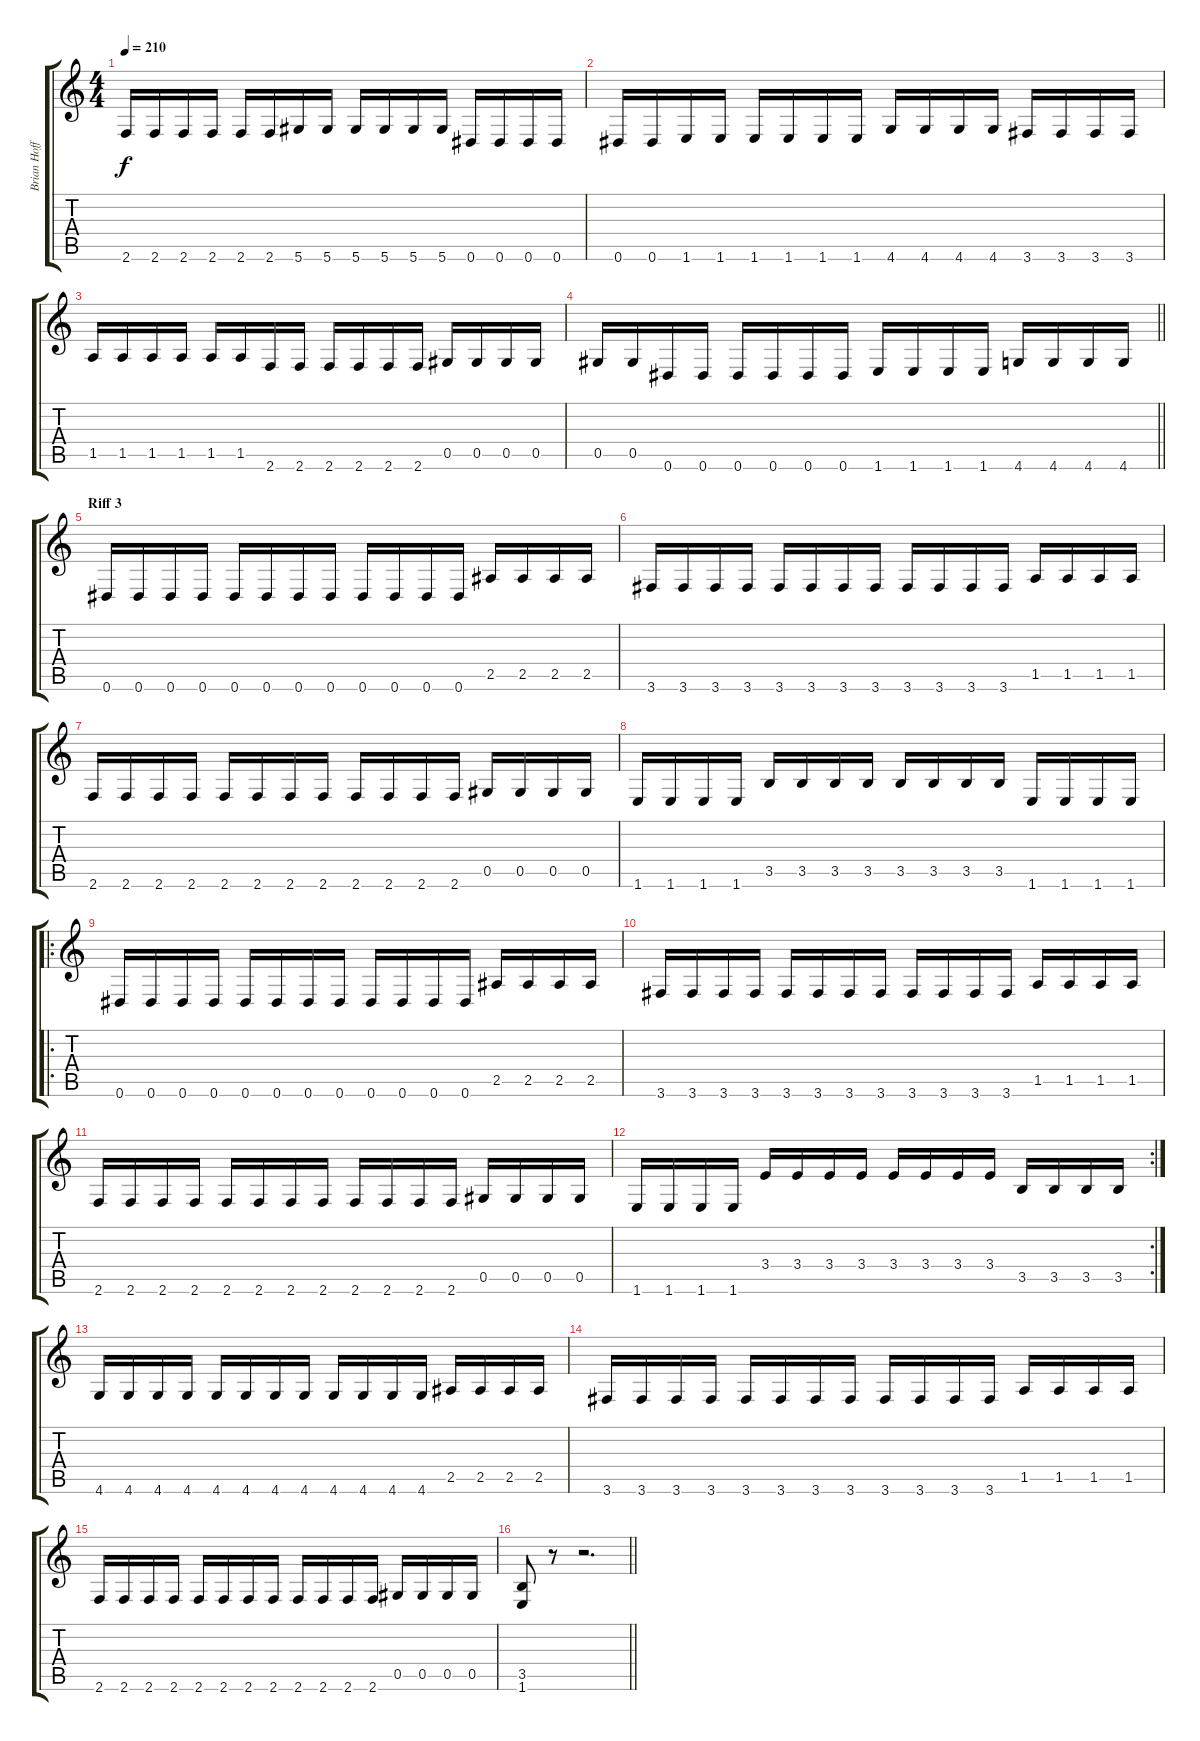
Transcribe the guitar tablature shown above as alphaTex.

\track ("Brian Hoffman" "Brian Hoff") {instrument distortionguitar}
\staff {score tabs}
\tuning (Eb4 Bb3 Gb3 Db3 Ab2 Eb2) {hide}
\ts (4 4)
\tempo 210
\clef g2
\ks c
2.6.16{dy f} 2.6.16 2.6.16 2.6.16 2.6.16 2.6.16 5.6.16 5.6.16 5.6.16 5.6.16 5.6.16 5.6.16 0.6.16 0.6.16 0.6.16 0.6.16 |
0.6.16 0.6.16 1.6.16 1.6.16 1.6.16 1.6.16 1.6.16 1.6.16 4.6.16 4.6.16 4.6.16 4.6.16 3.6.16 3.6.16 3.6.16 3.6.16 |
1.5.16 1.5.16 1.5.16 1.5.16 1.5.16 1.5.16 2.6.16 2.6.16 2.6.16 2.6.16 2.6.16 2.6.16 0.5.16 0.5.16 0.5.16 0.5.16 |
\barLineRight lightlight
0.5.16 0.5.16 0.6.16 0.6.16 0.6.16 0.6.16 0.6.16 0.6.16 1.6.16 1.6.16 1.6.16 1.6.16 4.6.16 4.6.16 4.6.16 4.6.16 |
\section ("" "Riff 3")
0.6.16 0.6.16 0.6.16 0.6.16 0.6.16 0.6.16 0.6.16 0.6.16 0.6.16 0.6.16 0.6.16 0.6.16 2.5.16 2.5.16 2.5.16 2.5.16 |
3.6.16 3.6.16 3.6.16 3.6.16 3.6.16 3.6.16 3.6.16 3.6.16 3.6.16 3.6.16 3.6.16 3.6.16 1.5.16 1.5.16 1.5.16 1.5.16 |
2.6.16 2.6.16 2.6.16 2.6.16 2.6.16 2.6.16 2.6.16 2.6.16 2.6.16 2.6.16 2.6.16 2.6.16 0.5.16 0.5.16 0.5.16 0.5.16 |
1.6.16 1.6.16 1.6.16 1.6.16 3.5.16 3.5.16 3.5.16 3.5.16 3.5.16 3.5.16 3.5.16 3.5.16 1.6.16 1.6.16 1.6.16 1.6.16 |
\ro
0.6.16 0.6.16 0.6.16 0.6.16 0.6.16 0.6.16 0.6.16 0.6.16 0.6.16 0.6.16 0.6.16 0.6.16 2.5.16 2.5.16 2.5.16 2.5.16 |
3.6.16 3.6.16 3.6.16 3.6.16 3.6.16 3.6.16 3.6.16 3.6.16 3.6.16 3.6.16 3.6.16 3.6.16 1.5.16 1.5.16 1.5.16 1.5.16 |
2.6.16 2.6.16 2.6.16 2.6.16 2.6.16 2.6.16 2.6.16 2.6.16 2.6.16 2.6.16 2.6.16 2.6.16 0.5.16 0.5.16 0.5.16 0.5.16 |
\rc 2
1.6.16 1.6.16 1.6.16 1.6.16 3.4.16 3.4.16 3.4.16 3.4.16 3.4.16 3.4.16 3.4.16 3.4.16 3.5.16 3.5.16 3.5.16 3.5.16 |
4.6.16 4.6.16 4.6.16 4.6.16 4.6.16 4.6.16 4.6.16 4.6.16 4.6.16 4.6.16 4.6.16 4.6.16 2.5.16 2.5.16 2.5.16 2.5.16 |
3.6.16 3.6.16 3.6.16 3.6.16 3.6.16 3.6.16 3.6.16 3.6.16 3.6.16 3.6.16 3.6.16 3.6.16 1.5.16 1.5.16 1.5.16 1.5.16 |
2.6.16 2.6.16 2.6.16 2.6.16 2.6.16 2.6.16 2.6.16 2.6.16 2.6.16 2.6.16 2.6.16 2.6.16 0.5.16 0.5.16 0.5.16 0.5.16 |
\barLineRight lightlight
(3.5 1.6).8 r.8 r.2{d}
